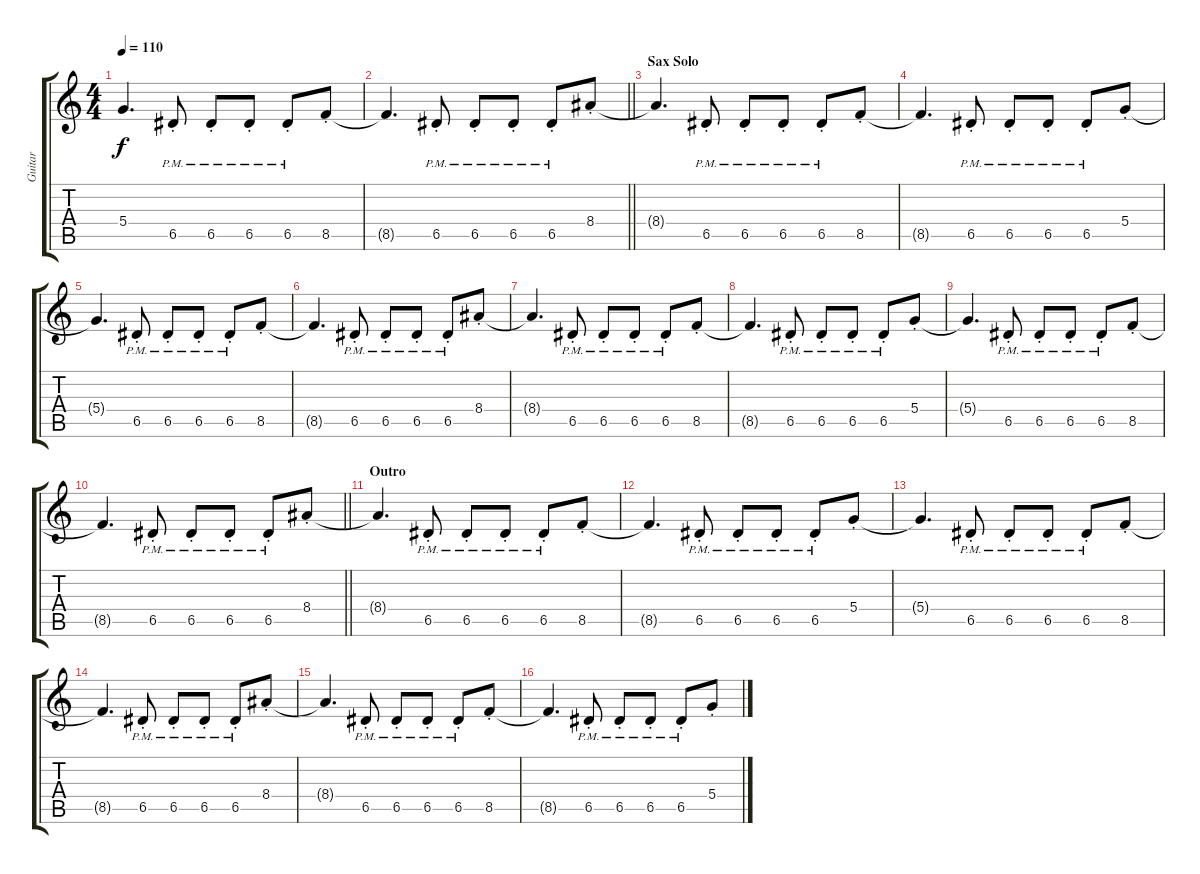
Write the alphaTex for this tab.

\track ("Guitar" "Guitar") {instrument electricguitarclean}
\staff {score tabs}
\tuning (E4 B3 G3 D3 A2 E2) {hide}
\ts (4 4)
\tempo 110
\clef g2
\ks c
5.4{t}.4{d dy f} 6.5{pm st}.8 6.5{pm st}.8 6.5{pm st}.8 6.5{pm st}.8 8.5{st}.8 |
\barLineRight lightlight
8.5{t}.4{d} 6.5{pm st}.8 6.5{pm st}.8 6.5{pm st}.8 6.5{pm st}.8 8.4{st}.8 |
\section ("" "Sax Solo")
8.4{t}.4{d} 6.5{pm st}.8 6.5{pm st}.8 6.5{pm st}.8 6.5{pm st}.8 8.5{st}.8 |
8.5{t}.4{d} 6.5{pm st}.8 6.5{pm st}.8 6.5{pm st}.8 6.5{pm st}.8 5.4{st}.8 |
5.4{t}.4{d} 6.5{pm st}.8 6.5{pm st}.8 6.5{pm st}.8 6.5{pm st}.8 8.5{st}.8 |
8.5{t}.4{d} 6.5{pm st}.8 6.5{pm st}.8 6.5{pm st}.8 6.5{pm st}.8 8.4{st}.8 |
8.4{t}.4{d} 6.5{pm st}.8 6.5{pm st}.8 6.5{pm st}.8 6.5{pm st}.8 8.5{st}.8 |
8.5{t}.4{d} 6.5{pm st}.8 6.5{pm st}.8 6.5{pm st}.8 6.5{pm st}.8 5.4{st}.8 |
5.4{t}.4{d} 6.5{pm st}.8 6.5{pm st}.8 6.5{pm st}.8 6.5{pm st}.8 8.5{st}.8 |
\barLineRight lightlight
8.5{t}.4{d} 6.5{pm st}.8 6.5{pm st}.8 6.5{pm st}.8 6.5{pm st}.8 8.4{st}.8 |
\section ("" "Outro")
8.4{t}.4{d} 6.5{pm st}.8 6.5{pm st}.8 6.5{pm st}.8 6.5{pm st}.8 8.5{st}.8 |
8.5{t}.4{d} 6.5{pm st}.8 6.5{pm st}.8 6.5{pm st}.8 6.5{pm st}.8 5.4{st}.8 |
5.4{t}.4{d} 6.5{pm st}.8 6.5{pm st}.8 6.5{pm st}.8 6.5{pm st}.8 8.5{st}.8 |
8.5{t}.4{d} 6.5{pm st}.8 6.5{pm st}.8 6.5{pm st}.8 6.5{pm st}.8 8.4{st}.8 |
8.4{t}.4{d} 6.5{pm st}.8 6.5{pm st}.8 6.5{pm st}.8 6.5{pm st}.8 8.5{st}.8 |
8.5{t}.4{d} 6.5{pm st}.8 6.5{pm st}.8 6.5{pm st}.8 6.5{pm st}.8 5.4{st}.8
